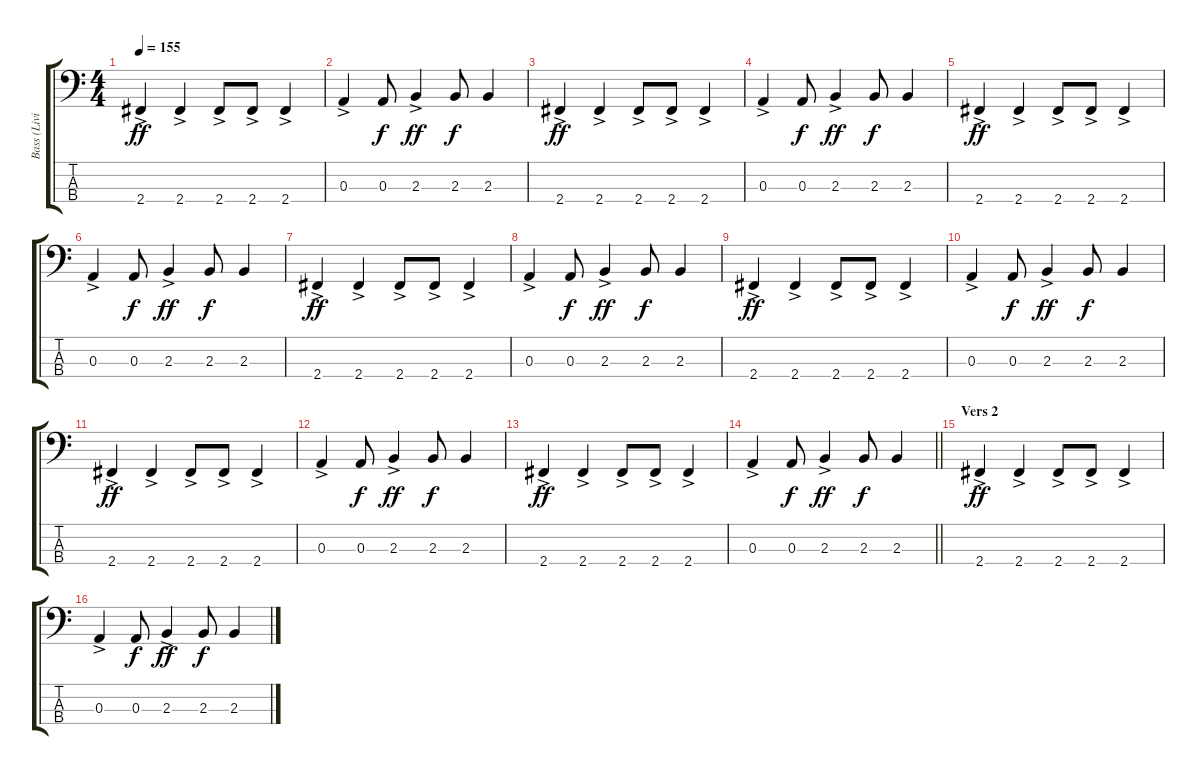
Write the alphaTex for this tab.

\track ("Bass (Livio)" "Bass (Livi") {instrument electricbasspick}
\staff {score tabs}
\tuning (G2 D2 A1 E1) {hide}
\ts (4 4)
\tempo 155
\clef f4
\ks c
2.4{ac}.4{dy ff} 2.4{ac}.4 2.4{ac}.8 2.4{ac}.8 2.4{ac}.4 |
0.3{ac}.4 0.3.8{dy f} 2.3{ac}.4{dy ff} 2.3.8{dy f} 2.3.4 |
2.4{ac}.4{dy ff} 2.4{ac}.4 2.4{ac}.8 2.4{ac}.8 2.4{ac}.4 |
0.3{ac}.4 0.3.8{dy f} 2.3{ac}.4{dy ff} 2.3.8{dy f} 2.3.4 |
2.4{ac}.4{dy ff} 2.4{ac}.4 2.4{ac}.8 2.4{ac}.8 2.4{ac}.4 |
0.3{ac}.4 0.3.8{dy f} 2.3{ac}.4{dy ff} 2.3.8{dy f} 2.3.4 |
2.4{ac}.4{dy ff} 2.4{ac}.4 2.4{ac}.8 2.4{ac}.8 2.4{ac}.4 |
0.3{ac}.4 0.3.8{dy f} 2.3{ac}.4{dy ff} 2.3.8{dy f} 2.3.4 |
2.4{ac}.4{dy ff} 2.4{ac}.4 2.4{ac}.8 2.4{ac}.8 2.4{ac}.4 |
0.3{ac}.4 0.3.8{dy f} 2.3{ac}.4{dy ff} 2.3.8{dy f} 2.3.4 |
2.4{ac}.4{dy ff} 2.4{ac}.4 2.4{ac}.8 2.4{ac}.8 2.4{ac}.4 |
0.3{ac}.4 0.3.8{dy f} 2.3{ac}.4{dy ff} 2.3.8{dy f} 2.3.4 |
2.4{ac}.4{dy ff} 2.4{ac}.4 2.4{ac}.8 2.4{ac}.8 2.4{ac}.4 |
\barLineRight lightlight
0.3{ac}.4 0.3.8{dy f} 2.3{ac}.4{dy ff} 2.3.8{dy f} 2.3.4 |
\section ("" "Vers 2")
2.4{ac}.4{dy ff} 2.4{ac}.4 2.4{ac}.8 2.4{ac}.8 2.4{ac}.4 |
0.3{ac}.4 0.3.8{dy f} 2.3{ac}.4{dy ff} 2.3.8{dy f} 2.3.4
